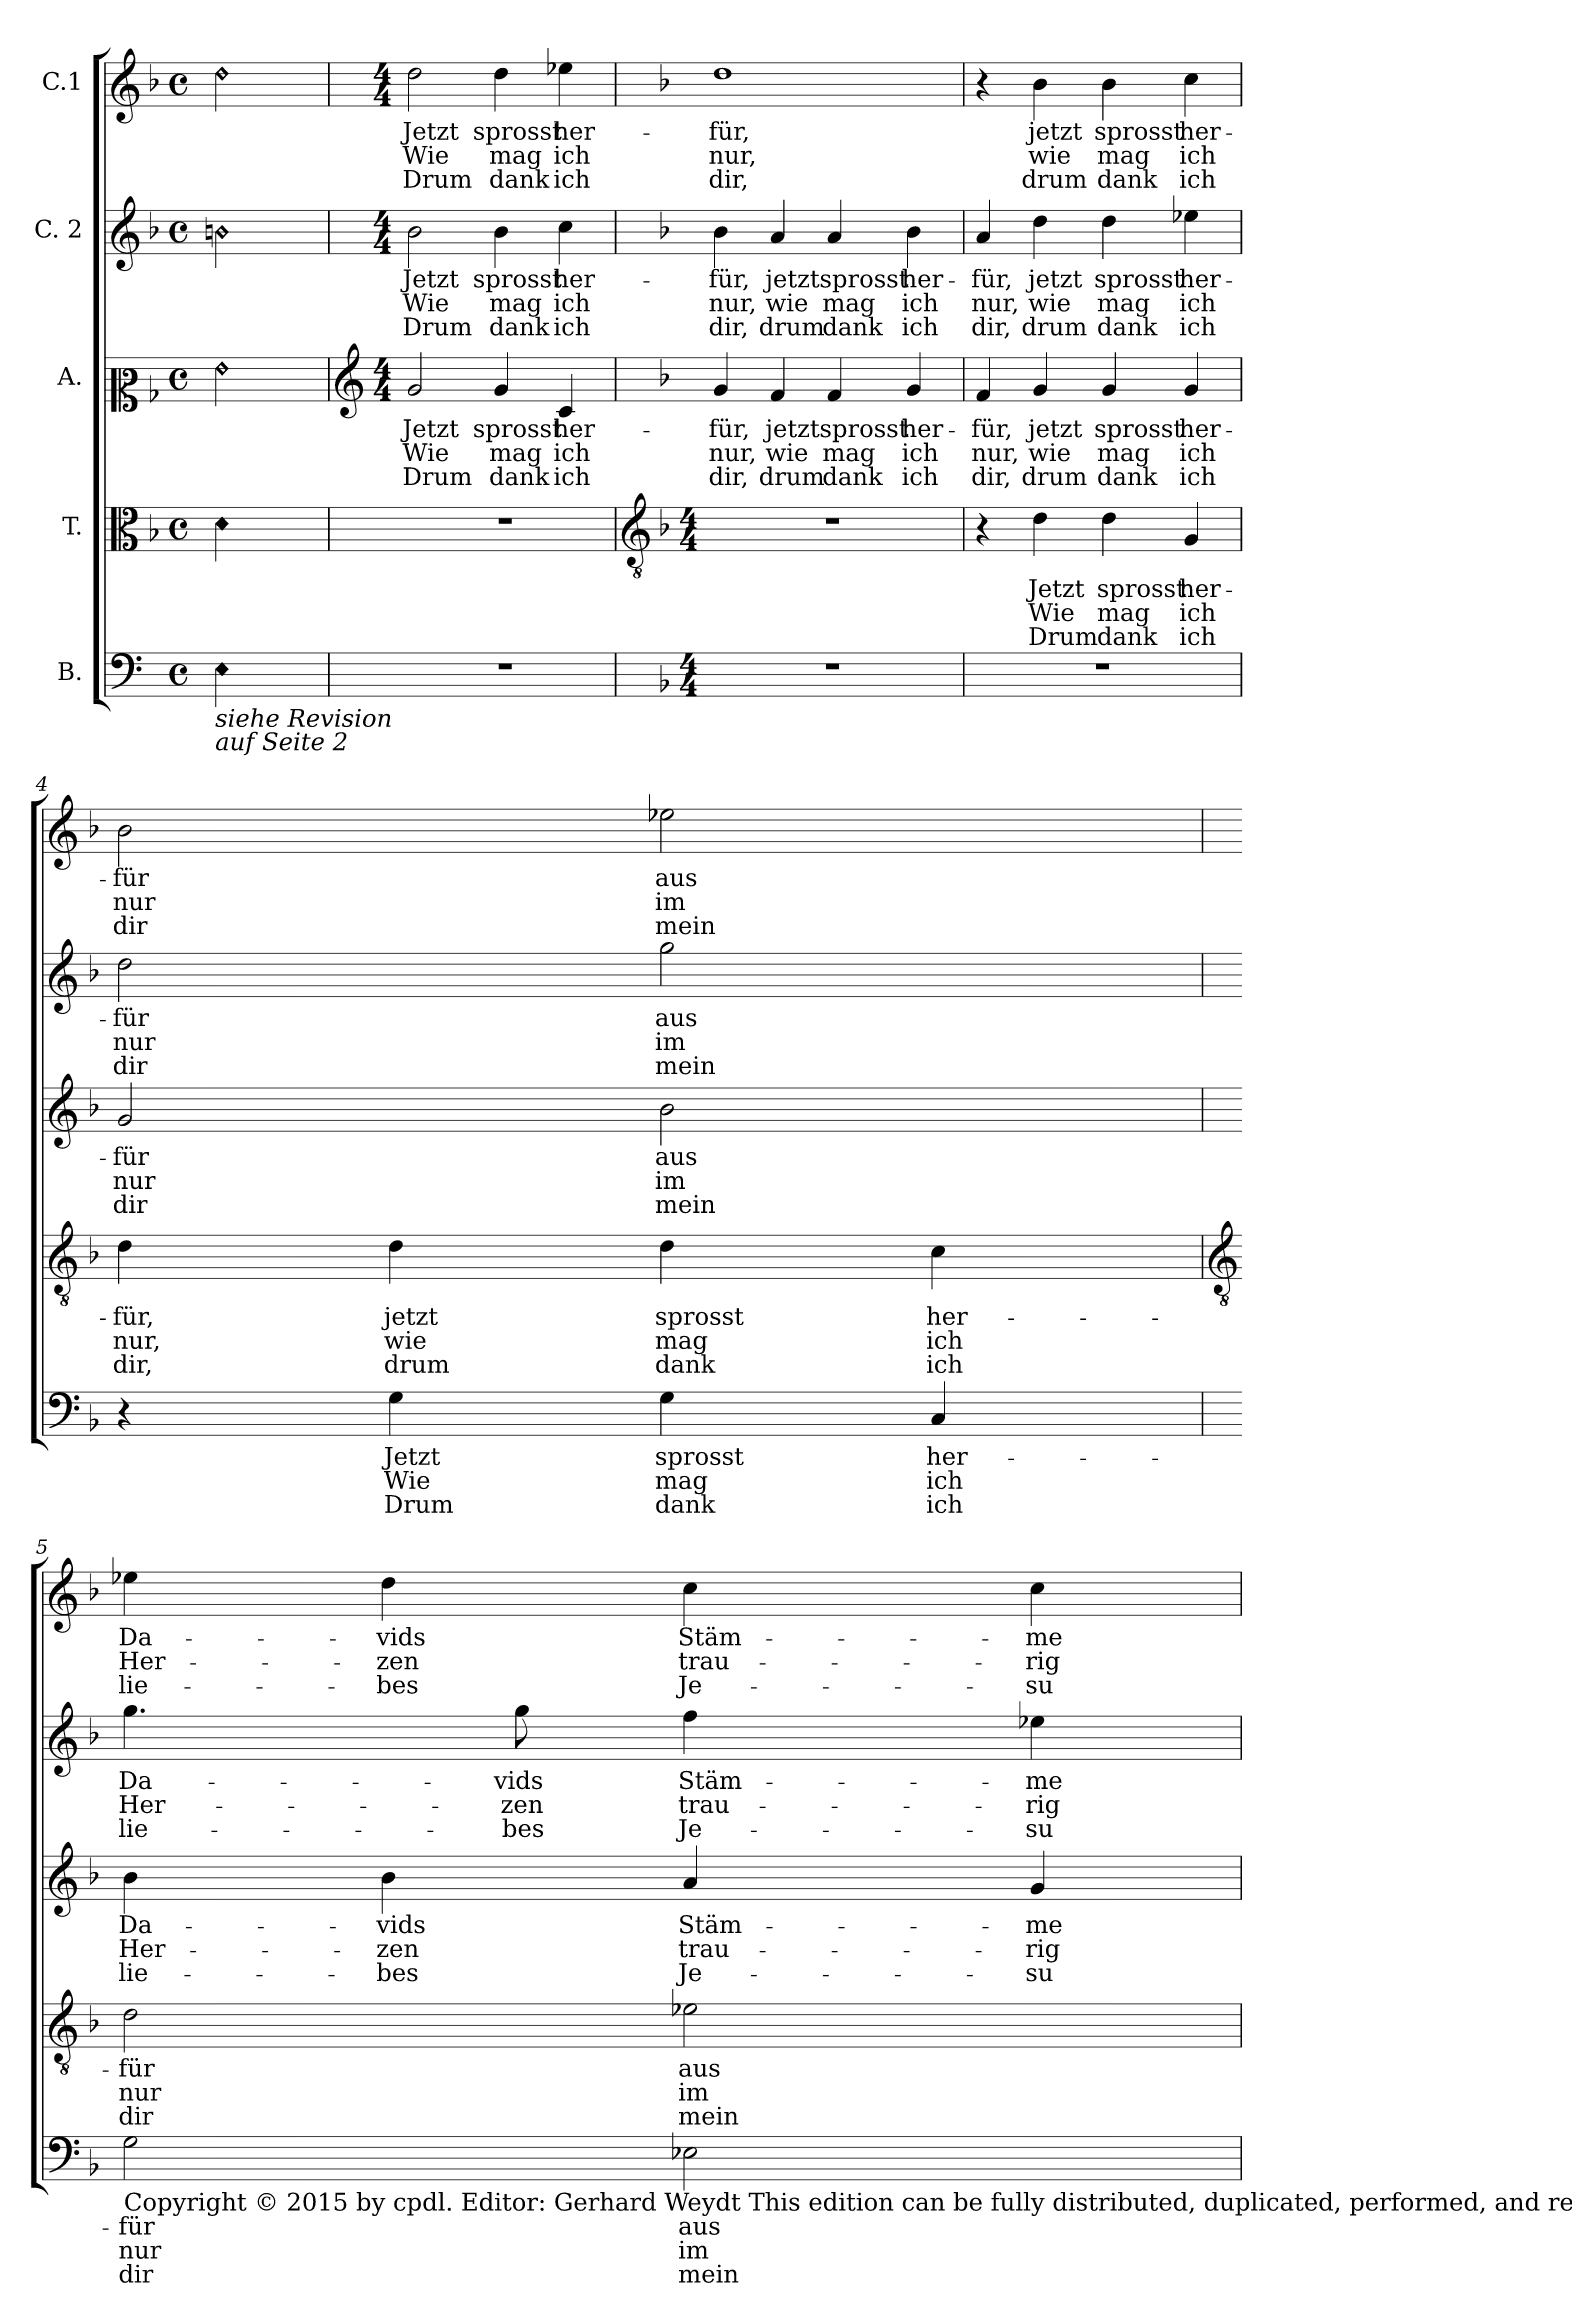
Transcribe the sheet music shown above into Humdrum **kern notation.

**kern	**text	**text	**text	**kern	**text	**text	**text	**kern	**text	**text	**text	**kern	**text	**text	**text	**kern	**text	**text	**text
*part5	*part5	*part5	*part5	*part4	*part4	*part4	*part4	*part3	*part3	*part3	*part3	*part2	*part2	*part2	*part2	*part1	*part1	*part1	*part1
*staff5	*staff5	*staff5	*staff5	*staff4	*staff4	*staff4	*staff4	*staff3	*staff3	*staff3	*staff3	*staff2	*staff2	*staff2	*staff2	*staff1	*staff1	*staff1	*staff1
*I"B.	*	*	*	*I"T.	*	*	*	*I"A.	*	*	*	*I"C. 2	*	*	*	*I"C.1	*	*	*
*clefF4	*	*	*	*clefC3	*	*	*	*clefC2	*	*	*	*clefG2	*	*	*	*clefG2	*	*	*
*k[]	*	*	*	*k[b-]	*	*	*	*k[b-]	*	*	*	*k[b-]	*	*	*	*k[b-]	*	*	*
*C:	*	*	*	*F:	*	*	*	*F:	*	*	*	*F:	*	*	*	*F:	*	*	*
*M4/4	*	*	*	*M4/4	*	*	*	*M4/4	*	*	*	*M4/4	*	*	*	*M4/4	*	*	*
*met(c)	*	*	*	*met(c)	*	*	*	*met(c)	*	*	*	*met(c)	*	*	*	*met(c)	*	*	*
=	=	=	=	=	=	=	=	=	=	=	=	=	=	=	=	=	=	=	=
!LO:TX:b:i:t=siehe Revision\nauf Seite 2	!	!	!	!	!	!	!	!	!	!	!	!	!	!	!	!	!	!	!
!LO:N:head=diamond	!	!	!	!LO:N:head=diamond	!	!	!	!LO:N:head=diamond	!	!	!	!LO:N:head=diamond	!	!	!	!LO:N:head=diamond	!	!	!
4E	.	.	.	4d	.	.	.	2g	.	.	.	2bn	.	.	.	2dd	.	.	.
4ryy	.	.	.	4ryy	.	.	.	.	.	.	.	.	.	.	.	.	.	.	.
!!LO:LB:g=z
=1	=1	=1	=1	=1	=1	=1	=1	=1	=1	=1	=1	=1	=1	=1	=1	=1	=1	=1	=1
*	*	*	*	*	*	*	*	*clefG2	*	*	*	*	*	*	*	*	*	*	*
*	*	*	*	*	*	*	*	*M4/4	*	*	*	*M4/4	*	*	*	*M4/4	*	*	*
!	!	!	!	!	!	!	!	!	!LO:LY:b	!LO:LY:b	!LO:LY:b	!	!LO:LY:b	!LO:LY:b	!LO:LY:b	!	!LO:LY:b	!LO:LY:b	!LO:LY:b
1r	.	.	.	1r	.	.	.	2g	Jetzt	Wie	Drum	2b-	Jetzt	Wie	Drum	2dd	Jetzt	Wie	Drum
!	!	!	!	!	!	!	!	!	!LO:LY:b	!LO:LY:b	!LO:LY:b	!	!LO:LY:b	!LO:LY:b	!LO:LY:b	!	!LO:LY:b	!LO:LY:b	!LO:LY:b
.	.	.	.	.	.	.	.	4g	sprosst	mag	dank	4b-	sprosst	mag	dank	4dd	sprosst	mag	dank
!	!	!	!	!	!	!	!	!	!LO:LY:b	!LO:LY:b	!LO:LY:b	!	!LO:LY:b	!LO:LY:b	!LO:LY:b	!	!LO:LY:b	!LO:LY:b	!LO:LY:b
.	.	.	.	.	.	.	.	4c	her-	-ich	ich	4cc	her-	-ich	ich	4ee-X	her-	-ich	ich
!!LO:LB:g=z
=2	=2	=2	=2	=2	=2	=2	=2	=2	=2	=2	=2	=2	=2	=2	=2	=2	=2	=2	=2
*	*	*	*	*clefGv2	*	*	*	*	*	*	*	*	*	*	*	*	*	*	*
*k[b-]	*	*	*	*	*	*	*	*	*	*	*	*	*	*	*	*	*	*	*
*F:	*	*	*	*	*	*	*	*	*	*	*	*	*	*	*	*	*	*	*
*M4/4	*	*	*	*M4/4	*	*	*	*	*	*	*	*	*	*	*	*	*	*	*
!	!	!	!	!	!	!	!	!	!LO:LY:b	!LO:LY:b	!LO:LY:b	!	!LO:LY:b	!LO:LY:b	!LO:LY:b	!	!LO:LY:b	!LO:LY:b	!LO:LY:b
1r	.	.	.	1r	.	.	.	4g	für,	nur,	dir,	4b-	für,	nur,	dir,	1dd	für,	nur,	dir,
!	!	!	!	!	!	!	!	!	!LO:LY:b	!LO:LY:b	!LO:LY:b	!	!LO:LY:b	!LO:LY:b	!LO:LY:b	!	!	!	!
.	.	.	.	.	.	.	.	4f	jetzt	wie	drum	4a	jetzt	wie	drum	.	.	.	.
!	!	!	!	!	!	!	!	!	!LO:LY:b	!LO:LY:b	!LO:LY:b	!	!LO:LY:b	!LO:LY:b	!LO:LY:b	!	!	!	!
.	.	.	.	.	.	.	.	4f	sprosst	mag	dank	4a	sprosst	mag	dank	.	.	.	.
!	!	!	!	!	!	!	!	!	!LO:LY:b	!LO:LY:b	!LO:LY:b	!	!LO:LY:b	!LO:LY:b	!LO:LY:b	!	!	!	!
.	.	.	.	.	.	.	.	4g	her-	-ich	ich	4b-	her-	-ich	ich	.	.	.	.
=3	=3	=3	=3	=3	=3	=3	=3	=3	=3	=3	=3	=3	=3	=3	=3	=3	=3	=3	=3
!	!	!	!	!	!	!	!	!	!LO:LY:b	!LO:LY:b	!LO:LY:b	!	!LO:LY:b	!LO:LY:b	!LO:LY:b	!	!	!	!
1r	.	.	.	4r	.	.	.	4f	für,	nur,	dir,	4a	für,	nur,	dir,	4r	.	.	.
!	!	!	!	!	!LO:LY:b	!LO:LY:b	!LO:LY:b	!	!LO:LY:b	!LO:LY:b	!LO:LY:b	!	!LO:LY:b	!LO:LY:b	!LO:LY:b	!	!LO:LY:b	!LO:LY:b	!LO:LY:b
.	.	.	.	4d	Jetzt	Wie	Drum	4g	jetzt	wie	drum	4dd	jetzt	wie	drum	4b-	jetzt	wie	drum
!	!	!	!	!	!LO:LY:b	!LO:LY:b	!LO:LY:b	!	!LO:LY:b	!LO:LY:b	!LO:LY:b	!	!LO:LY:b	!LO:LY:b	!LO:LY:b	!	!LO:LY:b	!LO:LY:b	!LO:LY:b
.	.	.	.	4d	sprosst	mag	dank	4g	sprosst	mag	dank	4dd	sprosst	mag	dank	4b-	sprosst	mag	dank
!	!	!	!	!	!LO:LY:b	!LO:LY:b	!LO:LY:b	!	!LO:LY:b	!LO:LY:b	!LO:LY:b	!	!LO:LY:b	!LO:LY:b	!LO:LY:b	!	!LO:LY:b	!LO:LY:b	!LO:LY:b
.	.	.	.	4G	her-	-ich	ich	4g	her-	-ich	ich	4ee-X	her-	-ich	ich	4cc	her-	-ich	ich
!!LO:LB:g=z
=4	=4	=4	=4	=4	=4	=4	=4	=4	=4	=4	=4	=4	=4	=4	=4	=4	=4	=4	=4
!	!	!	!	!	!LO:LY:b	!LO:LY:b	!LO:LY:b	!	!LO:LY:b	!LO:LY:b	!LO:LY:b	!	!LO:LY:b	!LO:LY:b	!LO:LY:b	!	!LO:LY:b	!LO:LY:b	!LO:LY:b
4r	.	.	.	4d	für,	nur,	dir,	2g	für	nur	dir	2dd	für	nur	dir	2b-	für	nur	dir
!	!LO:LY:b	!LO:LY:b	!LO:LY:b	!	!LO:LY:b	!LO:LY:b	!LO:LY:b	!	!	!	!	!	!	!	!	!	!	!	!
4G	Jetzt	Wie	Drum	4d	jetzt	wie	drum	.	.	.	.	.	.	.	.	.	.	.	.
!	!LO:LY:b	!LO:LY:b	!LO:LY:b	!	!LO:LY:b	!LO:LY:b	!LO:LY:b	!	!LO:LY:b	!LO:LY:b	!LO:LY:b	!	!LO:LY:b	!LO:LY:b	!LO:LY:b	!	!LO:LY:b	!LO:LY:b	!LO:LY:b
4G	sprosst	mag	dank	4d	sprosst	mag	dank	2b-	aus	im	mein	2gg	aus	im	mein	2ee-X	aus	im	mein
!	!LO:LY:b	!LO:LY:b	!LO:LY:b	!	!LO:LY:b	!LO:LY:b	!LO:LY:b	!	!	!	!	!	!	!	!	!	!	!	!
4C	her-	-ich	ich	4c	her-	-ich	ich	.	.	.	.	.	.	.	.	.	.	.	.
!!LO:LB:g=z
=5	=5	=5	=5	=5	=5	=5	=5	=5	=5	=5	=5	=5	=5	=5	=5	=5	=5	=5	=5
*	*	*	*	*clefGv2	*	*	*	*	*	*	*	*	*	*	*	*	*	*	*
!LO:TX:b:t=Copyright © 2015 by cpdl. Editor&colon; Gerhard Weydt   This edition can be fully distributed, duplicated, performed, and recorded.	!	!	!	!	!	!	!	!	!	!	!	!	!	!	!	!	!	!	!
!	!LO:LY:b	!LO:LY:b	!LO:LY:b	!	!LO:LY:b	!LO:LY:b	!LO:LY:b	!	!LO:LY:b	!LO:LY:b	!LO:LY:b	!	!LO:LY:b	!LO:LY:b	!LO:LY:b	!	!LO:LY:b	!LO:LY:b	!LO:LY:b
2G	für	nur	dir	2d	für	nur	dir	4b-	Da-	-Her-	-lie-	4.gg	Da-	-Her-	-lie-	4ee-X	Da-	-Her-	-lie-
!	!	!	!	!	!	!	!	!	!LO:LY:b	!LO:LY:b	!LO:LY:b	!	!	!	!	!	!LO:LY:b	!LO:LY:b	!LO:LY:b
.	.	.	.	.	.	.	.	4b-	-vids	zen	bes	.	.	.	.	4dd	-vids	zen	bes
!	!	!	!	!	!	!	!	!	!	!	!	!	!LO:LY:b	!LO:LY:b	!LO:LY:b	!	!	!	!
.	.	.	.	.	.	.	.	.	.	.	.	8gg	-vids	zen	bes	.	.	.	.
!	!LO:LY:b	!LO:LY:b	!LO:LY:b	!	!LO:LY:b	!LO:LY:b	!LO:LY:b	!	!LO:LY:b	!LO:LY:b	!LO:LY:b	!	!LO:LY:b	!LO:LY:b	!LO:LY:b	!	!LO:LY:b	!LO:LY:b	!LO:LY:b
2E-X	aus	im	mein	2e-X	aus	im	mein	4a	Stäm-	-trau-	-Je-	4ff	Stäm-	-trau-	-Je-	4cc	Stäm-	-trau-	-Je-
!	!	!	!	!	!	!	!	!	!LO:LY:b	!LO:LY:b	!LO:LY:b	!	!LO:LY:b	!LO:LY:b	!LO:LY:b	!	!LO:LY:b	!LO:LY:b	!LO:LY:b
.	.	.	.	.	.	.	.	4g	-me-	-rig	su-	4ee-	-me-	-rig	su-	4cc	-me-	-rig	su-
=	=	=	=	=	=	=	=	=	=	=	=	=	=	=	=	=	=	=	=
*-	*-	*-	*-	*-	*-	*-	*-	*-	*-	*-	*-	*-	*-	*-	*-	*-	*-	*-	*-
